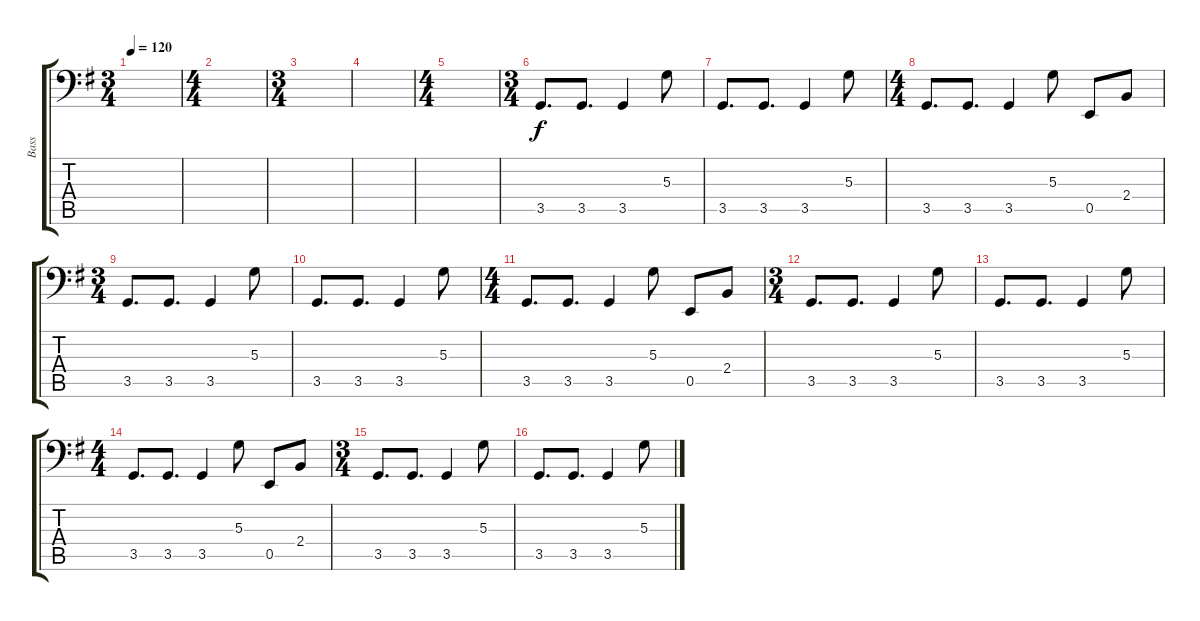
\track ("Bass" "Bass") {instrument electricbassfinger}
\staff {score tabs}
\tuning (C3 G2 D2 A1 E1 B0) {hide}
\ts (3 4)
\tempo 120
\clef f4
\ks g
|
\ts (4 4)
|
\ts (3 4)
|
|
\ts (4 4)
|
\ts (3 4)
3.5.8{d} 3.5.8{d} 3.5.4 5.3.8 |
3.5.8{d} 3.5.8{d} 3.5.4 5.3.8 |
\ts (4 4)
3.5.8{d} 3.5.8{d} 3.5.4 5.3.8 0.5.8 2.4.8 |
\ts (3 4)
3.5.8{d} 3.5.8{d} 3.5.4 5.3.8 |
3.5.8{d} 3.5.8{d} 3.5.4 5.3.8 |
\ts (4 4)
3.5.8{d} 3.5.8{d} 3.5.4 5.3.8 0.5.8 2.4.8 |
\ts (3 4)
3.5.8{d} 3.5.8{d} 3.5.4 5.3.8 |
3.5.8{d} 3.5.8{d} 3.5.4 5.3.8 |
\ts (4 4)
3.5.8{d} 3.5.8{d} 3.5.4 5.3.8 0.5.8 2.4.8 |
\ts (3 4)
3.5.8{d} 3.5.8{d} 3.5.4 5.3.8 |
3.5.8{d} 3.5.8{d} 3.5.4 5.3.8
